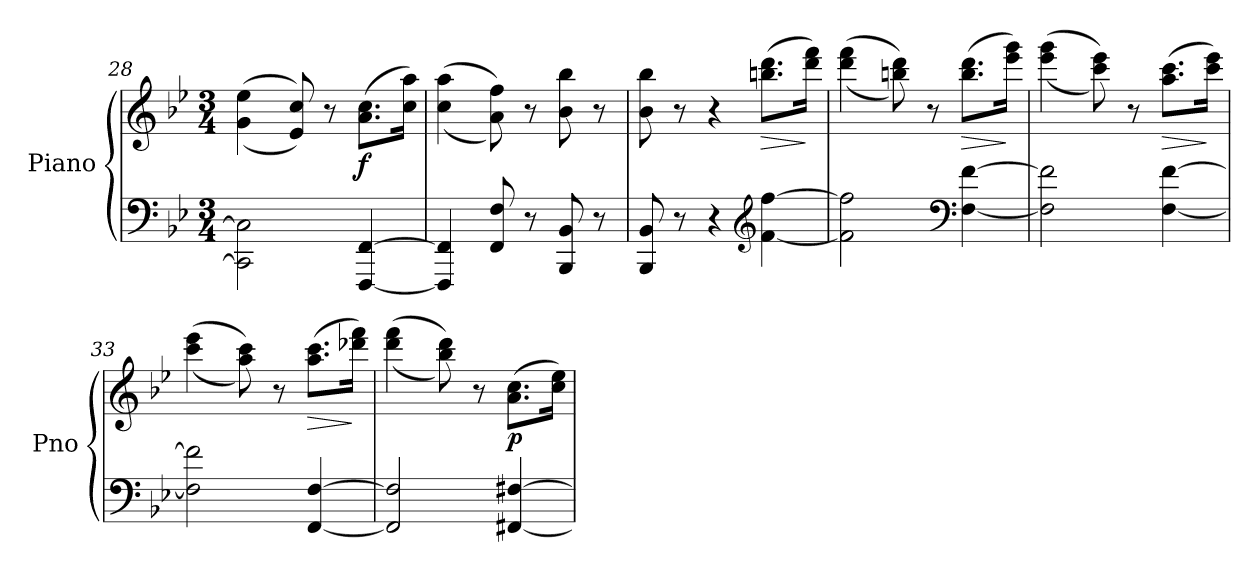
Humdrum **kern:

**kern	**kern	**dynam
*part1	*part1	*part1
*staff2	*staff1	*staff1/2
*I"Piano	*	*
*I'Pno	*	*
*clefF4	*clefG2	*
*k[b-e-]	*k[b-e-]	*
*B-:	*B-:	*
*M3/4	*M3/4	*
=28	=28	=28
2CC\] 2C\]	((4g\ 4ee-\	.
.	8e-/ 8cc/))	.
.	8r	.
!	!	!LO:DY:b
[4FFF/ [4FF/	(8.a\ 8.cc\L	f
.	16cc\ 16aa\Jk)	.
=29	=29	=29
4FFF/] 4FF/]	((4cc\ 4aa\	.
8FF/ 8F/	8a\ 8ff\))	.
8r	8r	.
8BBB-/ 8BB-/	8b-\ 8bb-\	.
8r	8r	.
=30	=30	=30
8BBB-/ 8BB-/	8b-\ 8bb-\	.
8r	8r	.
4r	4r	.
*clefG2	*	*
!	!	!LO:HP:b
[4f\ [4ff\	(8.bbn\ 8.ddd\L	>
.	16ddd\ 16fff\Jk)	]
!!LO:PB:g=z
=31	=31	=31
2f\] 2ff\]	((4ddd\ 4fff\	.
.	8bbn\ 8ddd\))	.
.	8r	.
*clefF4	*	*
!	!	!LO:HP:b
[4F\ [4f\	(8.bb\ 8.ddd\L	>
.	16eee-\ 16ggg\Jk)	]
=32	=32	=32
2F\] 2f\]	((4eee-\ 4ggg\	.
.	8ccc\ 8eee-\))	.
.	8r	.
!	!	!LO:HP:b
[4F\ [4f\	(8.aa\ 8.ccc\L	>
.	16ccc\ 16eee-\Jk)	]
=33	=33	=33
2F\] 2f\]	((4ccc\ 4eee-\	.
.	8aa\ 8ccc\))	.
.	8r	.
!	!	!LO:HP:b
[4FF/ [4F/	(8.aa\ 8.ccc\L	>
.	16ddd-X\ 16fff\Jk)	]
=34	=34	=34
2FF/] 2F/]	((4ddd\ 4fff\	.
.	8bb-\ 8ddd\))	.
.	8r	.
!	!	!LO:DY:b
[4FF#X/ [4F#X/	(8.a\ 8.cc\L	p
.	16cc\ 16ee-\Jk)	.
=	=	=
*-	*-	*-
